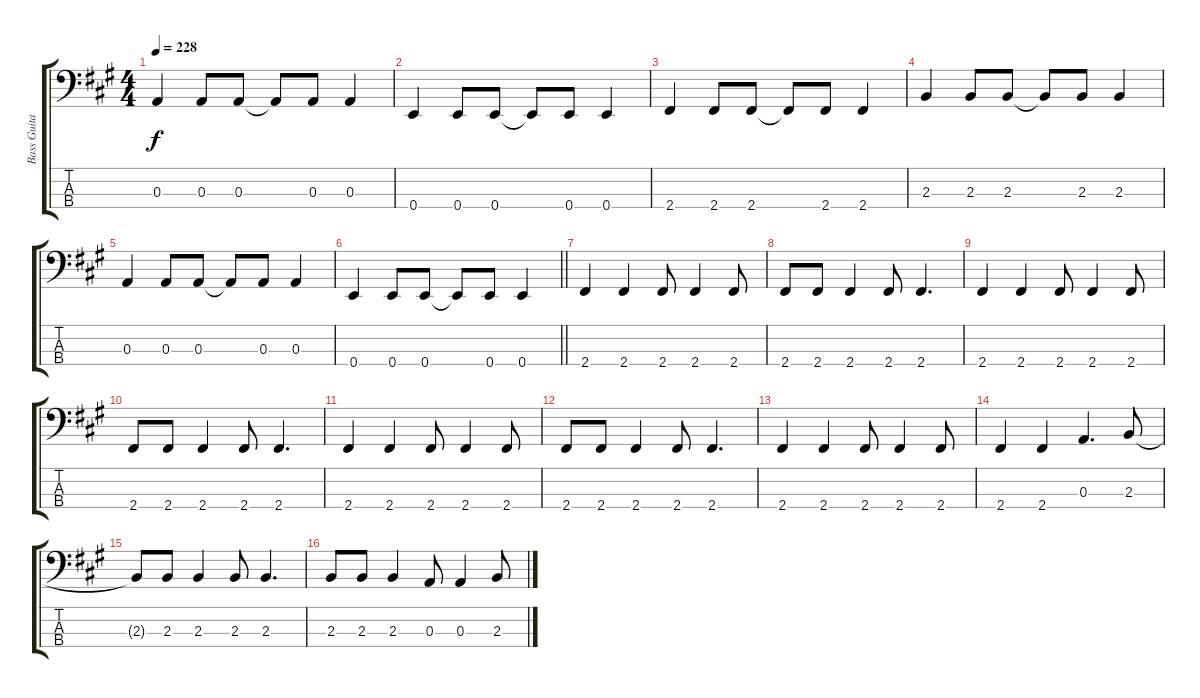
\track ("Bass Guitar" "Bass Guita") {instrument electricbassfinger}
\staff {score tabs}
\tuning (G2 D2 A1 E1) {hide}
\ts (4 4)
\tempo 228
\clef f4
\ks a
0.3.4{dy f} 0.3.8 0.3.8 0.3{t}.8 0.3.8 0.3.4 |
0.4.4 0.4.8 0.4.8 0.4{t}.8 0.4.8 0.4.4 |
2.4.4 2.4.8 2.4.8 2.4{t}.8 2.4.8 2.4.4 |
2.3.4 2.3.8 2.3.8 2.3{t}.8 2.3.8 2.3.4 |
0.3.4 0.3.8 0.3.8 0.3{t}.8 0.3.8 0.3.4 |
\barLineRight lightlight
0.4.4 0.4.8 0.4.8 0.4{t}.8 0.4.8 0.4.4 |
2.4.4 2.4.4 2.4.8 2.4.4 2.4.8 |
2.4.8 2.4.8 2.4.4 2.4.8 2.4.4{d} |
2.4.4 2.4.4 2.4.8 2.4.4 2.4.8 |
2.4.8 2.4.8 2.4.4 2.4.8 2.4.4{d} |
2.4.4 2.4.4 2.4.8 2.4.4 2.4.8 |
2.4.8 2.4.8 2.4.4 2.4.8 2.4.4{d} |
2.4.4 2.4.4 2.4.8 2.4.4 2.4.8 |
2.4.4 2.4.4 0.3.4{d} 2.3.8 |
2.3{t}.8 2.3.8 2.3.4 2.3.8 2.3.4{d} |
2.3.8 2.3.8 2.3.4 0.3.8 0.3.4 2.3.8
